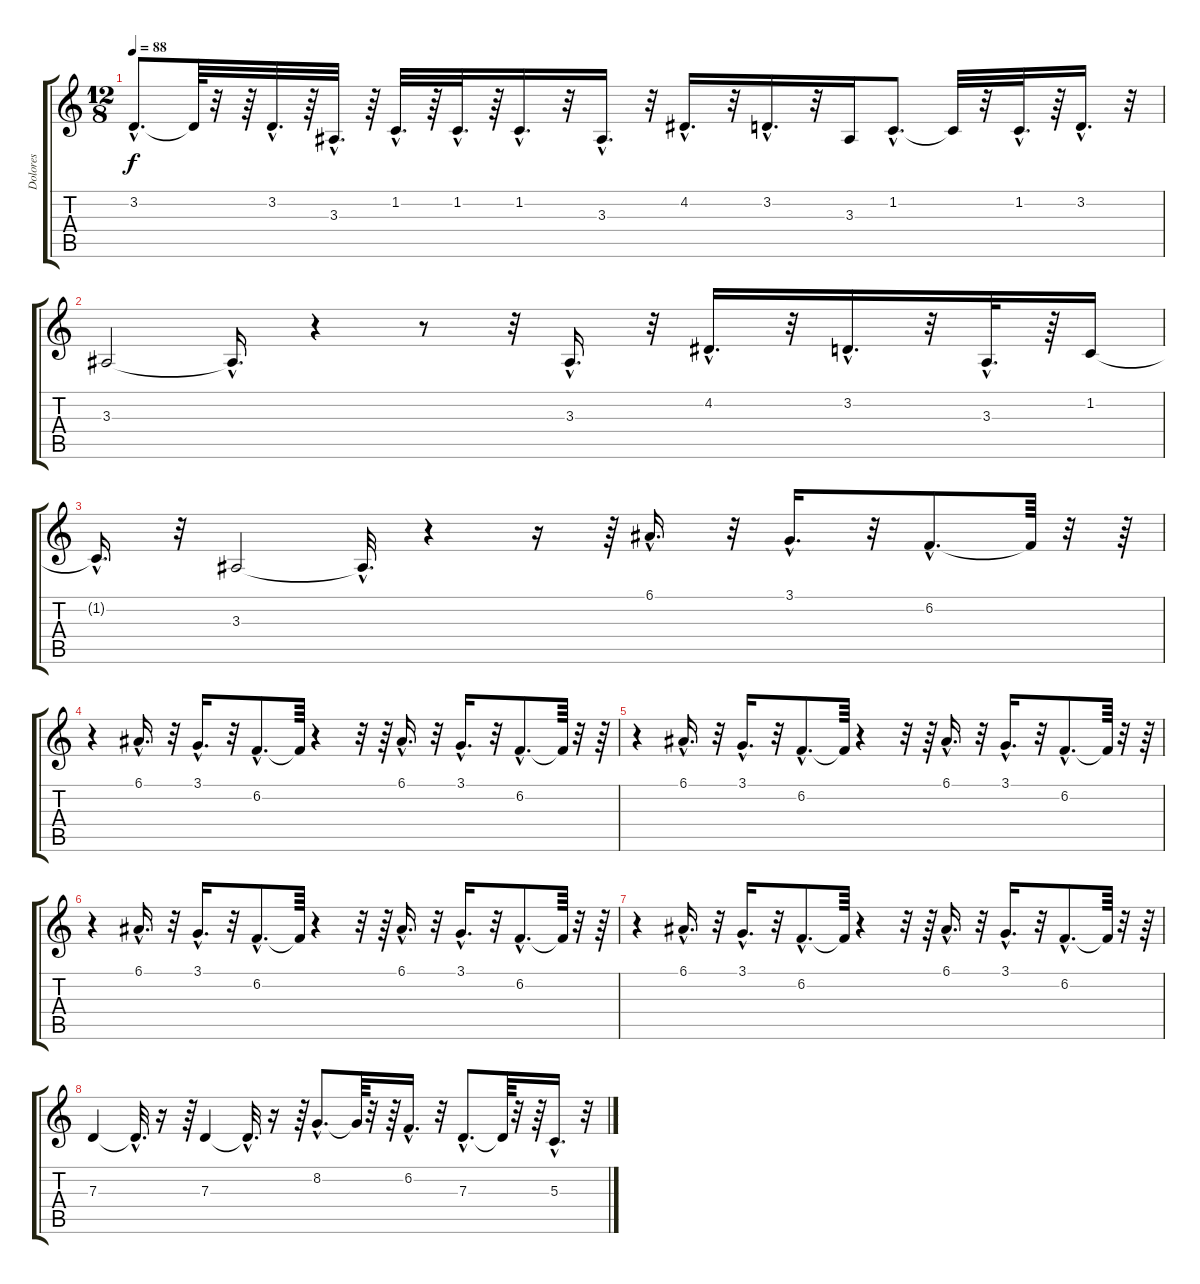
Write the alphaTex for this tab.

\track ("Dolores" "Dolores") {instrument harmonica}
\staff {score tabs}
\tuning (E4 B3 G3 D3 A2 E2) {hide}
\ts (12 8)
\tempo 88
\clef g2
\ks c
3.2{hac}.8{d dy f} 3.2{t}.64 r.32 r.64 3.2{hac}.32{d} r.64 3.3{hac}.32{d} r.64 1.2{hac}.32{d} r.64 1.2{hac}.32{d} r.64 1.2{hac}.16{d} r.32 3.3{hac}.16{d} r.32 4.2{hac}.16{d} r.32 3.2{hac}.16{d} r.32 3.3.16 1.2{hac}.8{d} 1.2{t}.32 r.32 1.2{hac}.32{d} r.64 3.2{hac}.16{d} r.32 |
3.3.2 3.3{hac t}.16{d} r.4 r.8 r.32 3.3{hac}.16{d} r.32 4.2{hac}.16{d} r.32 3.2{hac}.16{d} r.32 3.3{hac}.32{d} r.64 1.2.16 |
1.2{hac t}.16{d} r.32 3.3.2 3.3{hac t}.32{d} r.4 r.16 r.64 6.1{hac}.16{d} r.32 3.1{hac}.16{d} r.32 6.2{hac}.8{d} 6.2{t}.64 r.32 r.64 |
r.4 6.1{hac}.16{d} r.32 3.1{hac}.16{d} r.32 6.2{hac}.8{d} 6.2{t}.64 r.4 r.32 r.64 6.1{hac}.16{d} r.32 3.1{hac}.16{d} r.32 6.2{hac}.8{d} 6.2{t}.64 r.32 r.64 |
r.4 6.1{hac}.16{d} r.32 3.1{hac}.16{d} r.32 6.2{hac}.8{d} 6.2{t}.64 r.4 r.32 r.64 6.1{hac}.16{d} r.32 3.1{hac}.16{d} r.32 6.2{hac}.8{d} 6.2{t}.64 r.32 r.64 |
r.4 6.1{hac}.16{d} r.32 3.1{hac}.16{d} r.32 6.2{hac}.8{d} 6.2{t}.64 r.4 r.32 r.64 6.1{hac}.16{d} r.32 3.1{hac}.16{d} r.32 6.2{hac}.8{d} 6.2{t}.64 r.32 r.64 |
r.4 6.1{hac}.16{d} r.32 3.1{hac}.16{d} r.32 6.2{hac}.8{d} 6.2{t}.64 r.4 r.32 r.64 6.1{hac}.16{d} r.32 3.1{hac}.16{d} r.32 6.2{hac}.8{d} 6.2{t}.64 r.32 r.64 |
7.3.4 7.3{hac t}.32{d} r.16 r.64 7.3.4 7.3{hac t}.32{d} r.16 r.64 8.2{hac}.8{d} 8.2{t}.64 r.32 r.64 6.2{hac}.16{d} r.32 7.3{hac}.8{d} 7.3{t}.64 r.32 r.64 5.3{hac}.16{d} r.32
